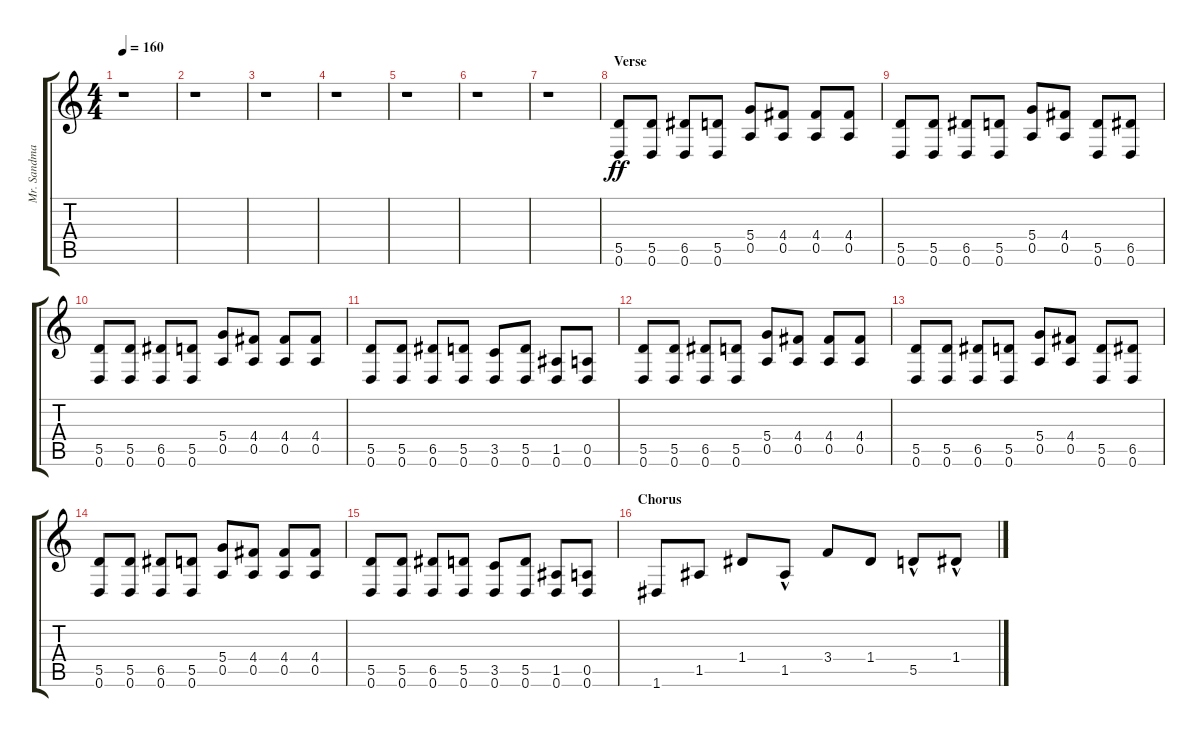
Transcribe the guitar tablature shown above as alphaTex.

\track ("Mr. Sandman (Dirty)" "Mr. Sandma") {instrument distortionguitar}
\staff {score tabs}
\tuning (E4 B3 G3 D3 A2 D2) {hide}
\ts (4 4)
\tempo 160
\clef g2
\ks c
r.1{dy f} |
r.1 |
r.1 |
r.1 |
r.1 |
r.1 |
r.1 |
\section ("" "Verse")
(5.5 0.6).8{dy ff} (5.5 0.6).8 (6.5 0.6).8 (5.5 0.6).8 (5.4 0.5).8 (4.4 0.5).8 (4.4 0.5).8 (4.4 0.5).8 |
(5.5 0.6).8 (5.5 0.6).8 (6.5 0.6).8 (5.5 0.6).8 (5.4 0.5).8 (4.4 0.5).8 (5.5 0.6).8 (6.5 0.6).8 |
(5.5 0.6).8 (5.5 0.6).8 (6.5 0.6).8 (5.5 0.6).8 (5.4 0.5).8 (4.4 0.5).8 (4.4 0.5).8 (4.4 0.5).8 |
(5.5 0.6).8 (5.5 0.6).8 (6.5 0.6).8 (5.5 0.6).8 (3.5 0.6).8 (5.5 0.6).8 (1.5 0.6).8 (0.5 0.6).8 |
(5.5 0.6).8 (5.5 0.6).8 (6.5 0.6).8 (5.5 0.6).8 (5.4 0.5).8 (4.4 0.5).8 (4.4 0.5).8 (4.4 0.5).8 |
(5.5 0.6).8 (5.5 0.6).8 (6.5 0.6).8 (5.5 0.6).8 (5.4 0.5).8 (4.4 0.5).8 (5.5 0.6).8 (6.5 0.6).8 |
(5.5 0.6).8 (5.5 0.6).8 (6.5 0.6).8 (5.5 0.6).8 (5.4 0.5).8 (4.4 0.5).8 (4.4 0.5).8 (4.4 0.5).8 |
(5.5 0.6).8 (5.5 0.6).8 (6.5 0.6).8 (5.5 0.6).8 (3.5 0.6).8 (5.5 0.6).8 (1.5 0.6).8 (0.5 0.6).8 |
\section ("" "Chorus")
1.6.8 1.5.8 1.4.8 1.5{hac}.8 3.4.8 1.4.8 5.5{hac}.8 1.4{hac}.8
